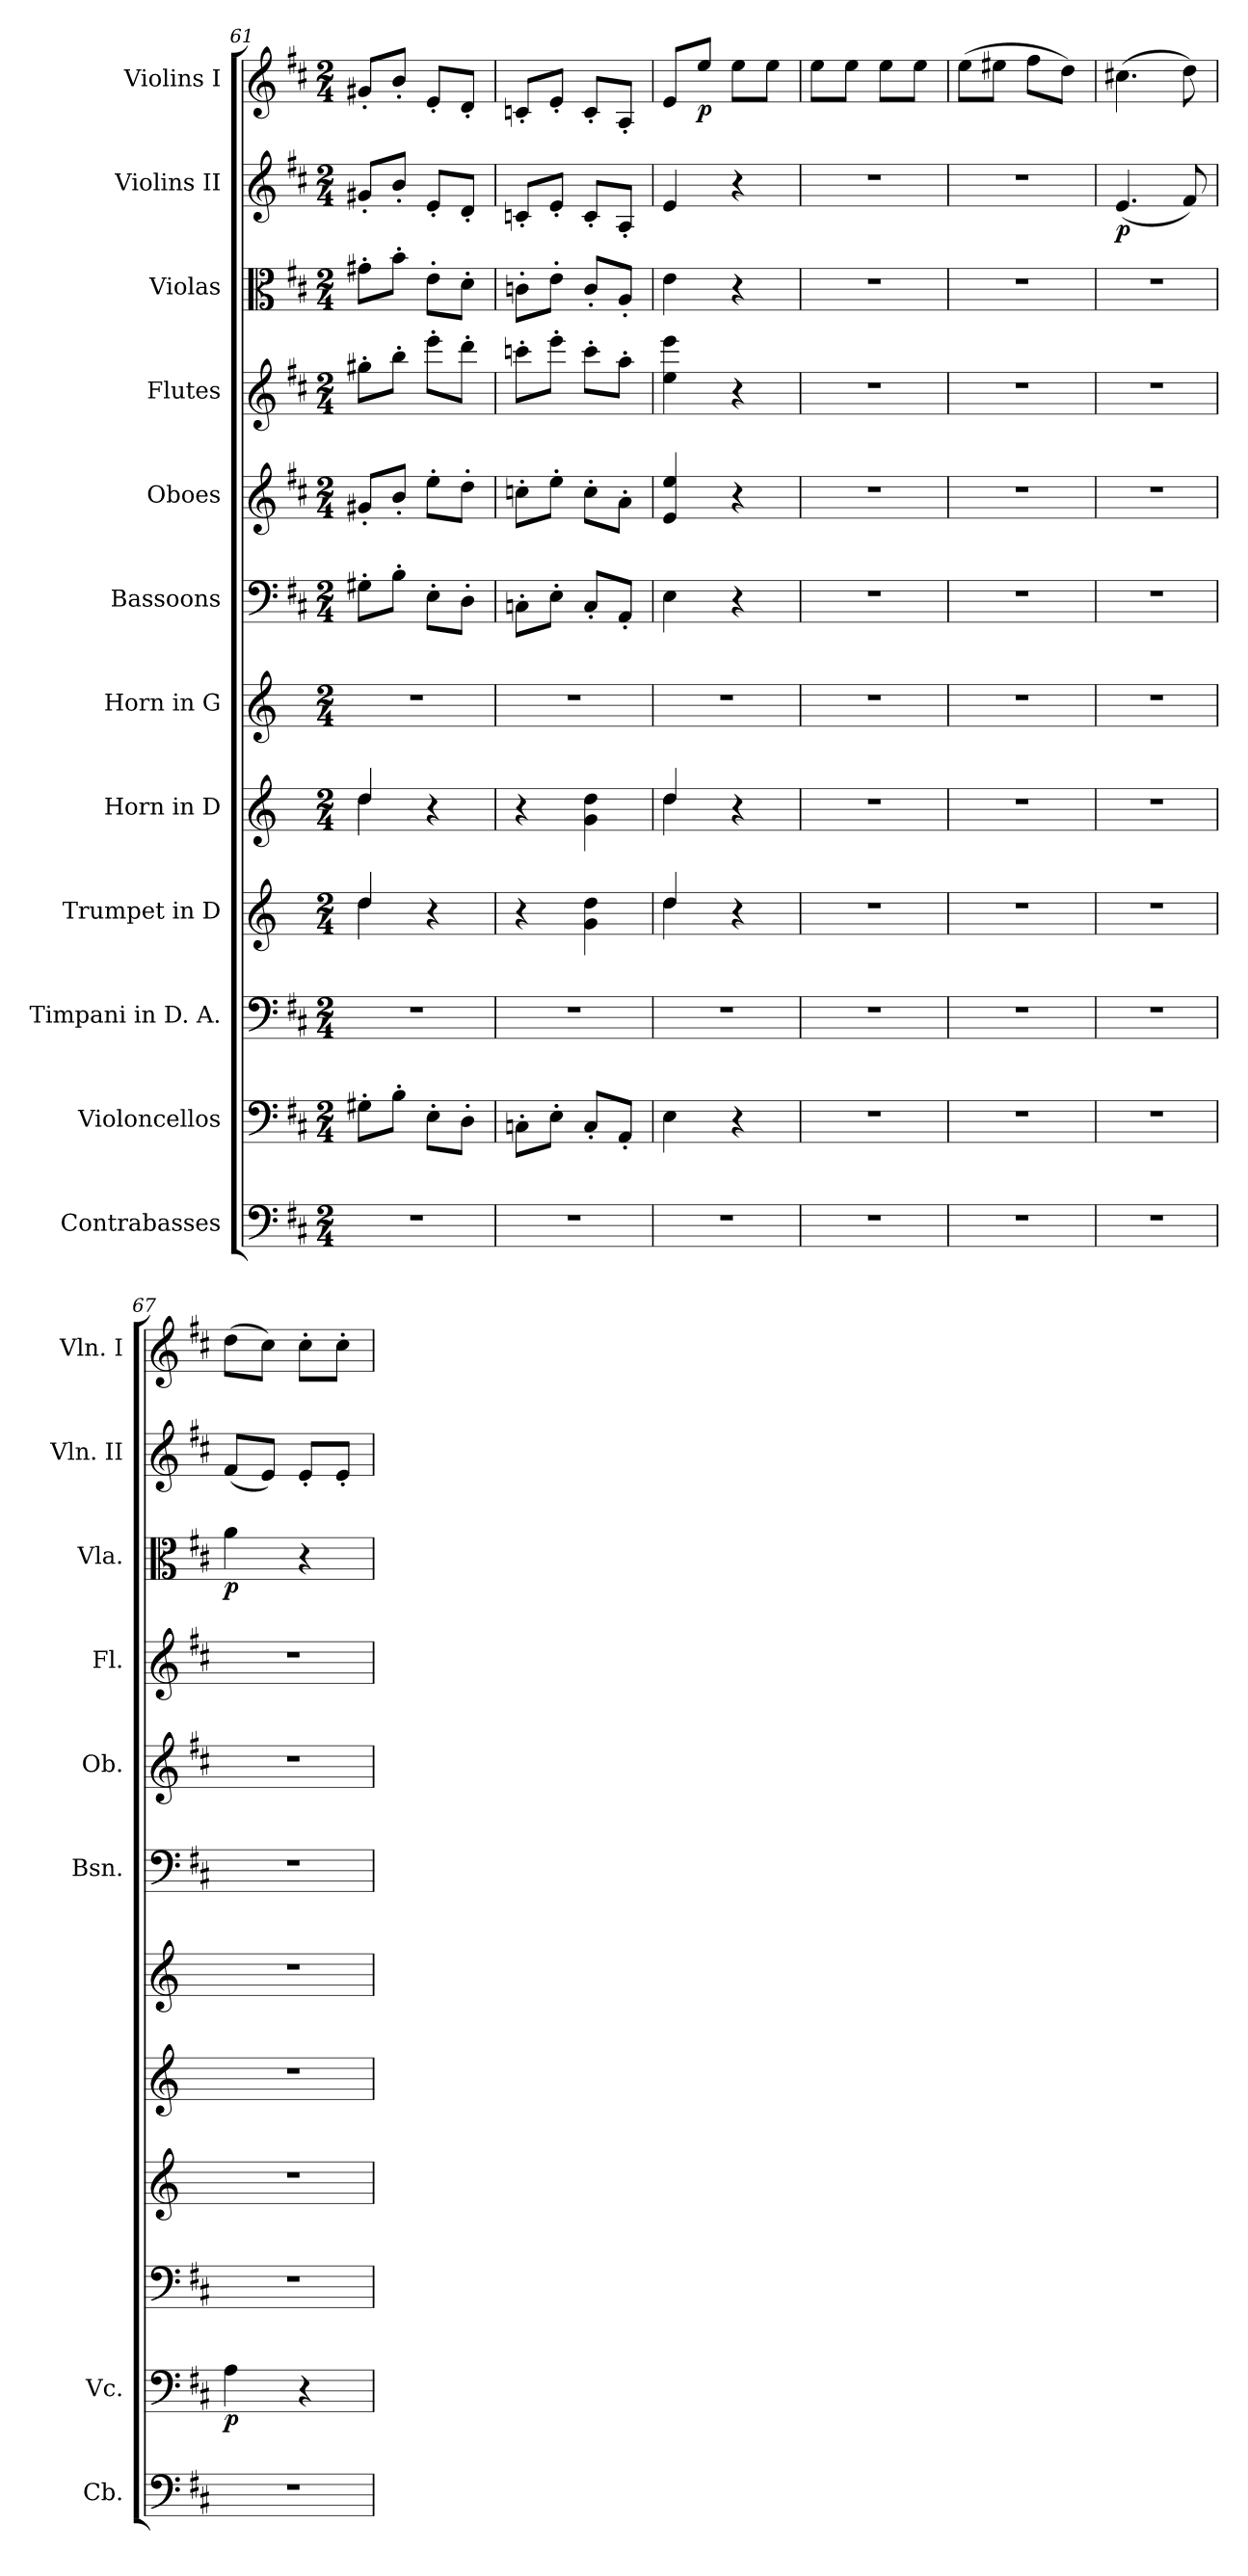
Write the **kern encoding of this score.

**kern	**kern	**dynam	**kern	**kern	**kern	**kern	**kern	**kern	**kern	**kern	**dynam	**kern	**dynam	**kern	**dynam
*part12	*part11	*part11	*part10	*part9	*part8	*part7	*part6	*part5	*part4	*part3	*part3	*part2	*part2	*part1	*part1
*staff12	*staff11	*staff11	*staff10	*staff9	*staff8	*staff7	*staff6	*staff5	*staff4	*staff3	*staff3	*staff2	*staff2	*staff1	*staff1
*I"Contrabasses	*I"Violoncellos	*	*I"Timpani in D. A.	*I"Trumpet in D	*I"Horn in D	*I"Horn in G	*I"Bassoons	*I"Oboes	*I"Flutes	*I"Violas	*	*I"Violins II	*	*I"Violins I	*
*I'Cb.	*I'Vc.	*	*	*	*	*	*I'Bsn.	*I'Ob.	*I'Fl.	*I'Vla.	*	*I'Vln. II	*	*I'Vln. I	*
!!LO:PB:g=z
*clefF4	*clefF4	*	*clefF4	*clefG2	*clefG2	*clefG2	*clefF4	*clefG2	*clefG2	*clefC3	*	*clefG2	*	*clefG2	*
*ITrd7c12	*	*	*	*ITrd-1c-2	*ITrd6c10	*ITrd3c5	*	*	*	*	*	*	*	*	*
*k[f#c#]	*k[f#c#]	*	*k[f#c#]	*k[f#c#]	*k[f#c#]	*k[f#]	*k[f#c#]	*k[f#c#]	*k[f#c#]	*k[f#c#]	*	*k[f#c#]	*	*k[f#c#]	*
*M2/4	*M2/4	*	*M2/4	*M2/4	*M2/4	*M2/4	*M2/4	*M2/4	*M2/4	*M2/4	*	*M2/4	*	*M2/4	*
=61	=61	=61	=61	=61	=61	=61	=61	=61	=61	=61	=61	=61	=61	=61	=61
*	*	*	*	*^	*^	*	*	*	*	*	*	*	*	*	*
2r	8G#X'\L	.	2r	4ee/	4ee\	4e/	4e\	2r	8G#X'\L	8g#X'/L	8gg#X'\L	8g#X'\L	.	8g#X'/L	.	8g#X'/L	.
.	8B'\J	.	.	.	.	.	.	.	8B'\J	8b'/J	8bb'\J	8b'\J	.	8b'/J	.	8b'/J	.
.	8E'\L	.	.	4r	4ryy	4r	4ryy	.	8E'\L	8ee'\L	8eee'\L	8e'\L	.	8e'/L	.	8e'/L	.
.	8D'\J	.	.	.	.	.	.	.	8D'\J	8dd'\J	8ddd'\J	8d'\J	.	8d'/J	.	8d'/J	.
*	*	*	*	*v	*v	*	*	*	*	*	*	*	*	*	*	*	*
*	*	*	*	*	*v	*v	*	*	*	*	*	*	*	*	*	*
=62	=62	=62	=62	=62	=62	=62	=62	=62	=62	=62	=62	=62	=62	=62	=62
2r	8Cn'\L	.	2r	4r	4r	2r	8Cn'\L	8ccn'\L	8cccn'\L	8cn'\L	.	8cn'/L	.	8cn'/L	.
.	8E'\J	.	.	.	.	.	8E'\J	8ee'\J	8eee'\J	8e'\J	.	8e'/J	.	8e'/J	.
.	8C'/L	.	.	4a\ 4ee\	4A\ 4e\	.	8C'/L	8cc'\L	8ccc'\L	8c'/L	.	8c'/L	.	8c'/L	.
.	8AA'/J	.	.	.	.	.	8AA'/J	8a'\J	8aa'\J	8A'/J	.	8A'/J	.	8A'/J	.
=63	=63	=63	=63	=63	=63	=63	=63	=63	=63	=63	=63	=63	=63	=63	=63
*	*	*	*	*^	*^	*	*	*	*	*	*	*	*	*	*
2r	4E\	.	2r	4ee/	4ee\	4e/	4e\	2r	4E\	4e/ 4ee/	4ee\ 4eee\	4e\	.	4e/	.	8e/L	.
!	!	!	!	!	!	!	!	!	!	!	!	!	!	!	!	!	!LO:DY:b
.	.	.	.	.	.	.	.	.	.	.	.	.	.	.	.	8ee/J	p
.	4r	.	.	4r	4ryy	4r	4ryy	.	4r	4r	4r	4r	.	4r	.	8ee\L	.
.	.	.	.	.	.	.	.	.	.	.	.	.	.	.	.	8ee\J	.
*	*	*	*	*v	*v	*	*	*	*	*	*	*	*	*	*	*	*
*	*	*	*	*	*v	*v	*	*	*	*	*	*	*	*	*	*
=64	=64	=64	=64	=64	=64	=64	=64	=64	=64	=64	=64	=64	=64	=64	=64
2r	2r	.	2r	2r	2r	2r	2r	2r	2r	2r	.	2r	.	8ee\L	.
.	.	.	.	.	.	.	.	.	.	.	.	.	.	8ee\J	.
.	.	.	.	.	.	.	.	.	.	.	.	.	.	8ee\L	.
.	.	.	.	.	.	.	.	.	.	.	.	.	.	8ee\J	.
=65	=65	=65	=65	=65	=65	=65	=65	=65	=65	=65	=65	=65	=65	=65	=65
2r	2r	.	2r	2r	2r	2r	2r	2r	2r	2r	.	2r	.	(>8ee\L	.
.	.	.	.	.	.	.	.	.	.	.	.	.	.	8ee#X\J	.
.	.	.	.	.	.	.	.	.	.	.	.	.	.	8ff#\L	.
.	.	.	.	.	.	.	.	.	.	.	.	.	.	8dd\J)	.
=66	=66	=66	=66	=66	=66	=66	=66	=66	=66	=66	=66	=66	=66	=66	=66
!	!	!	!	!	!	!	!	!	!	!	!	!	!LO:DY:b	!	!
2r	2r	.	2r	2r	2r	2r	2r	2r	2r	2r	.	(<4.e/	p	(>4.cc#X\	.
.	.	.	.	.	.	.	.	.	.	.	.	8f#/)	.	8dd\)	.
=67	=67	=67	=67	=67	=67	=67	=67	=67	=67	=67	=67	=67	=67	=67	=67
!	!	!LO:DY:b	!	!	!	!	!	!	!	!	!LO:DY:b	!	!	!	!
2r	4A\	p	2r	2r	2r	2r	2r	2r	2r	4a\	p	(<8f#/L	.	(>8dd\L	.
.	.	.	.	.	.	.	.	.	.	.	.	8e/J)	.	8cc#\J)	.
.	4r	.	.	.	.	.	.	.	.	4r	.	8e'/L	.	8cc#'\L	.
.	.	.	.	.	.	.	.	.	.	.	.	8e'/J	.	8cc#'\J	.
=	=	=	=	=	=	=	=	=	=	=	=	=	=	=	=
*-	*-	*-	*-	*-	*-	*-	*-	*-	*-	*-	*-	*-	*-	*-	*-
